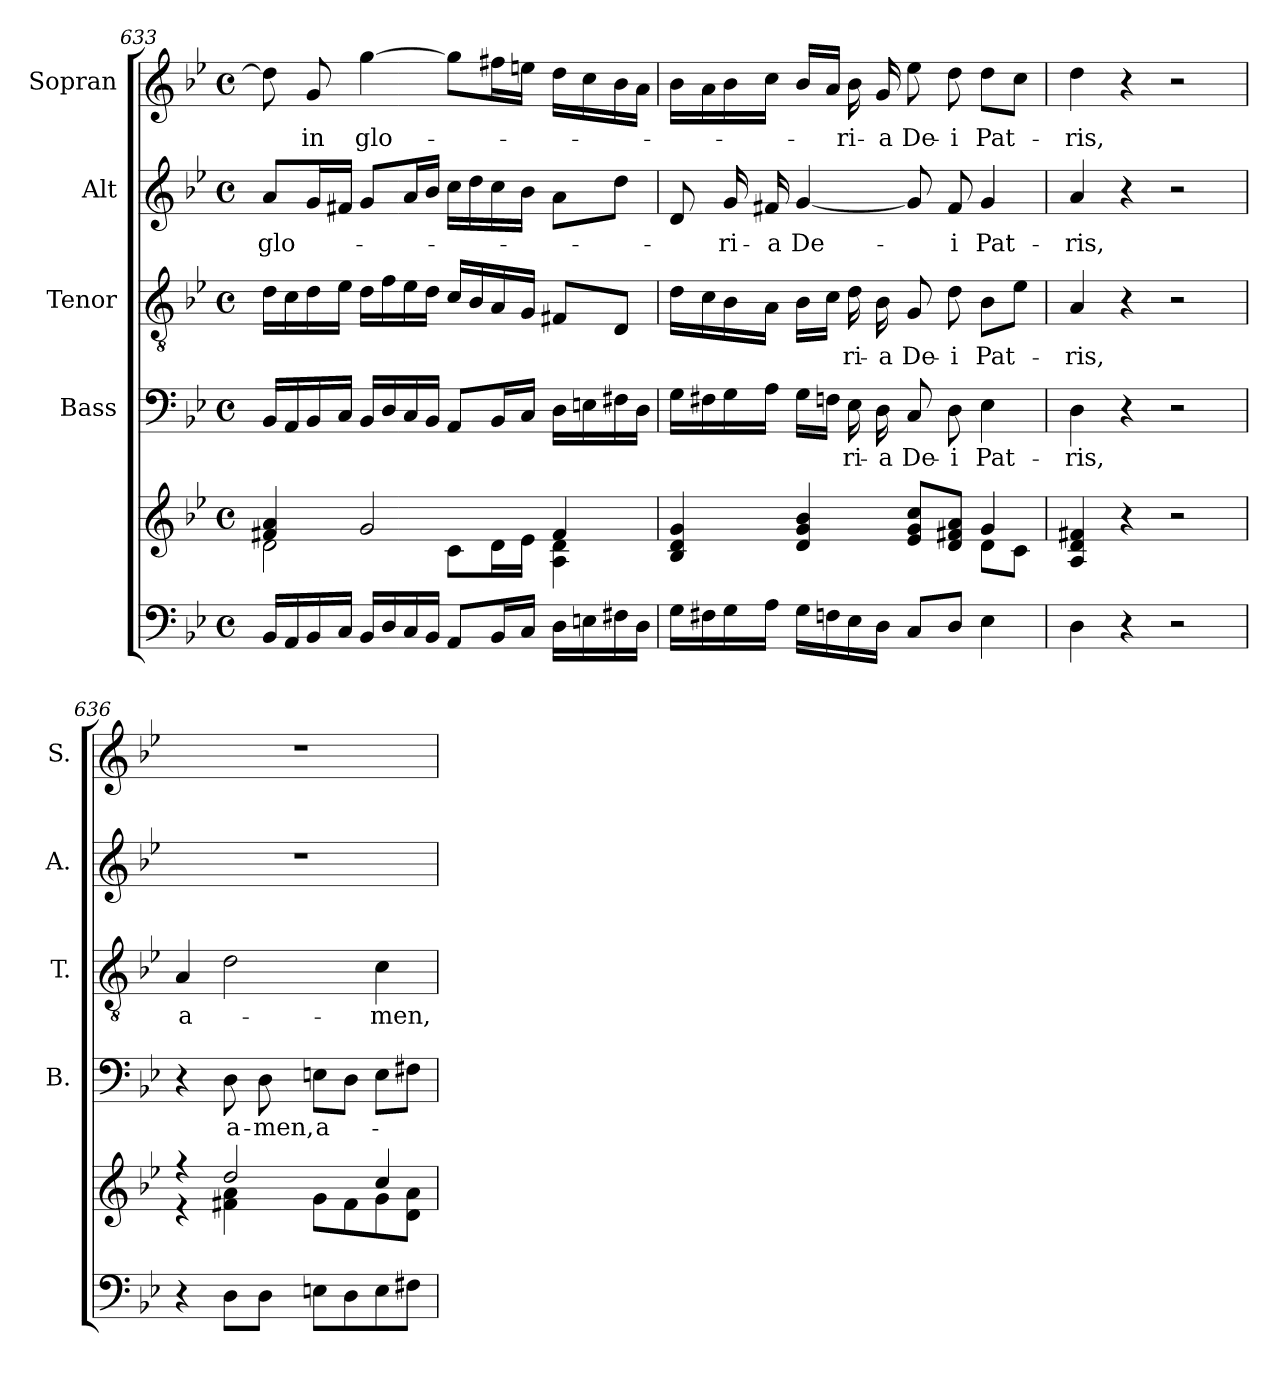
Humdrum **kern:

**kern	**kern	**kern	**text	**kern	**text	**kern	**text	**kern	**text
*part5	*part5	*part4	*part4	*part3	*part3	*part2	*part2	*part1	*part1
*staff6	*staff5	*staff4	*staff4	*staff3	*staff3	*staff2	*staff2	*staff1	*staff1
*	*	*I"Bass	*	*I"Tenor	*	*I"Alt	*	*I"Sopran	*
*	*	*I'B.	*	*I'T.	*	*I'A.	*	*I'S.	*
*clefF4	*clefG2	*clefF4	*	*clefGv2	*	*clefG2	*	*clefG2	*
*k[b-e-]	*k[b-e-]	*k[b-e-]	*	*k[b-e-]	*	*k[b-e-]	*	*k[b-e-]	*
*B-:	*B-:	*B-:	*	*B-:	*	*B-:	*	*B-:	*
*M4/4	*M4/4	*M4/4	*	*M4/4	*	*M4/4	*	*M4/4	*
*met(c)	*met(c)	*met(c)	*	*met(c)	*	*met(c)	*	*met(c)	*
=633	=633	=633	=633	=633	=633	=633	=633	=633	=633
*	*^	*	*	*	*	*	*	*	*
!	!	!	!	!	!	!	!	!LO:LY:b	!	!
16BB-/LL	4f#X/ 4a/	2d\	16BB-/LL	.	16d\LL	.	8a/L	glo-	8dd\]	.
16AA/	.	.	16AA/	.	16c\	.	.	.	.	.
!	!	!	!	!	!	!	!	!	!	!LO:LY:b
16BB-/	.	.	16BB-/	.	16d\	.	16g/L	.	8g/	in
16C/JJ	.	.	16C/JJ	.	16e-\JJ	.	16f#X/JJ	.	.	.
!	!	!	!	!	!	!	!	!	!	!LO:LY:b
16BB-/LL	2g/	.	16BB-/LL	.	16d\LL	.	8g/L	.	[4gg\	glo-
16D/	.	.	16D/	.	16f\	.	.	.	.	.
16C/	.	.	16C/	.	16e-\	.	16a/L	.	.	.
16BB-/JJ	.	.	16BB-/JJ	.	16d\JJ	.	16b-/JJ	.	.	.
8AA/L	.	8c\L	8AA/L	.	16c/LL	.	16cc\LL	.	8gg\L]	.
.	.	.	.	.	16B-/	.	16dd\	.	.	.
16BB-/L	.	16d\L	16BB-/L	.	16A/	.	16cc\	.	16ff#X\L	.
16C/JJ	.	16e-\JJ	16C/JJ	.	16G/JJ	.	16b-\JJ	.	16een\JJ	.
16D\LL	4f#/	4A\ 4d\	16D\LL	.	8F#X/L	.	8a\L	.	16dd\LL	.
16En\	.	.	16En\	.	.	.	.	.	16cc\	.
16F#X\	.	.	16F#X\	.	8D/J	.	8dd\J	.	16b-\	.
16D\JJ	.	.	16D\JJ	.	.	.	.	.	16a\JJ	.
=634	=634	=634	=634	=634	=634	=634	=634	=634	=634	=634
16G\LL	4B-/ 4d/ 4g/	2.ryy	16G\LL	.	16d\LL	.	8d/	.	16b-\LL	.
16F#X\	.	.	16F#X\	.	16c\	.	.	.	16a\	.
!	!	!	!	!	!	!	!	!LO:LY:b	!	!
16G\	.	.	16G\	.	16B-\	.	16g/	-ri-	16b-\	.
!	!	!	!	!	!	!	!	!LO:LY:b	!	!
16A\JJ	.	.	16A\JJ	.	16A\JJ	.	16f#X/	-a	16cc\JJ	.
!	!	!	!	!	!	!	!	!LO:LY:b	!	!
16G\LL	4d/ 4g/ 4b-/	.	16G\LL	.	16B-\LL	.	[4g/	De-	16b-/LL	.
16Fn\	.	.	16Fn\JJ	.	16c\JJ	.	.	.	16a/JJ	.
!	!	!	!	!LO:LY:b	!	!LO:LY:b	!	!	!	!LO:LY:b
16E-\	.	.	16E-\	-ri-	16d\	-ri-	.	.	16b-\	-ri-
!	!	!	!	!LO:LY:b	!	!LO:LY:b	!	!	!	!LO:LY:b
16D\JJ	.	.	16D\	-a	16B-\	-a	.	.	16g/	-a
!	!	!	!	!LO:LY:b	!	!LO:LY:b	!	!	!	!LO:LY:b
8C/L	8e-/ 8g/ 8cc/L	.	8C/	De-	8G/	De-	8g/]	.	8ee-\	De-
!	!	!	!	!LO:LY:b	!	!LO:LY:b	!	!LO:LY:b	!	!LO:LY:b
8D/J	8d/ 8f#X/ 8a/J	.	8D\	-i	8d\	-i	8f#/	-i	8dd\	-i
!	!	!	!	!LO:LY:b	!	!LO:LY:b	!	!LO:LY:b	!	!LO:LY:b
4E-\	4g/	8d\L	4E-\	Pat-	8B-\L	Pat-	4g/	Pat-	8dd\L	Pat-
.	.	8c\J	.	.	8e-\J	.	.	.	8cc\J	.
!!LO:PB:g=z
=635	=635	=635	=635	=635	=635	=635	=635	=635	=635	=635
!	!	!	!	!LO:LY:b	!	!LO:LY:b	!	!LO:LY:b	!	!LO:LY:b
*	*v	*v	*	*	*	*	*	*	*	*
4D\	4A/ 4d/ 4f#X/	4D\	-ris,	4A/	-ris,	4a/	-ris,	4dd\	-ris,
4r	4r	4r	.	4r	.	4r	.	4r	.
2r	2r	2r	.	2r	.	2r	.	2r	.
=636	=636	=636	=636	=636	=636	=636	=636	=636	=636
*	*^	*	*	*	*	*	*	*	*
!	!	!	!	!	!	!LO:LY:b	!	!	!	!
4r	4r	4r	4r	.	4A/	a-	1r	.	1r	.
!	!	!	!	!LO:LY:b	!	!	!	!	!	!
8D\L	2dd/	4f#X\ 4a\	8D\	a-	2d\	.	.	.	.	.
!	!	!	!	!LO:LY:b	!	!	!	!	!	!
8D\J	.	.	8D\	-men,	.	.	.	.	.	.
!	!	!	!	!LO:LY:b	!	!	!	!	!	!
8En\L	.	8g\L	8En\L	a-	.	.	.	.	.	.
8D\	.	8f#\	8D\J	.	.	.	.	.	.	.
!	!	!	!	!	!	!LO:LY:b	!	!	!	!
8E\	4cc/	8g\	8E\L	.	4c\	-men,	.	.	.	.
8F#X\J	.	8d\ 8a\J	8F#X\J	.	.	.	.	.	.	.
*	*v	*v	*	*	*	*	*	*	*	*
=	=	=	=	=	=	=	=	=	=
*-	*-	*-	*-	*-	*-	*-	*-	*-	*-
